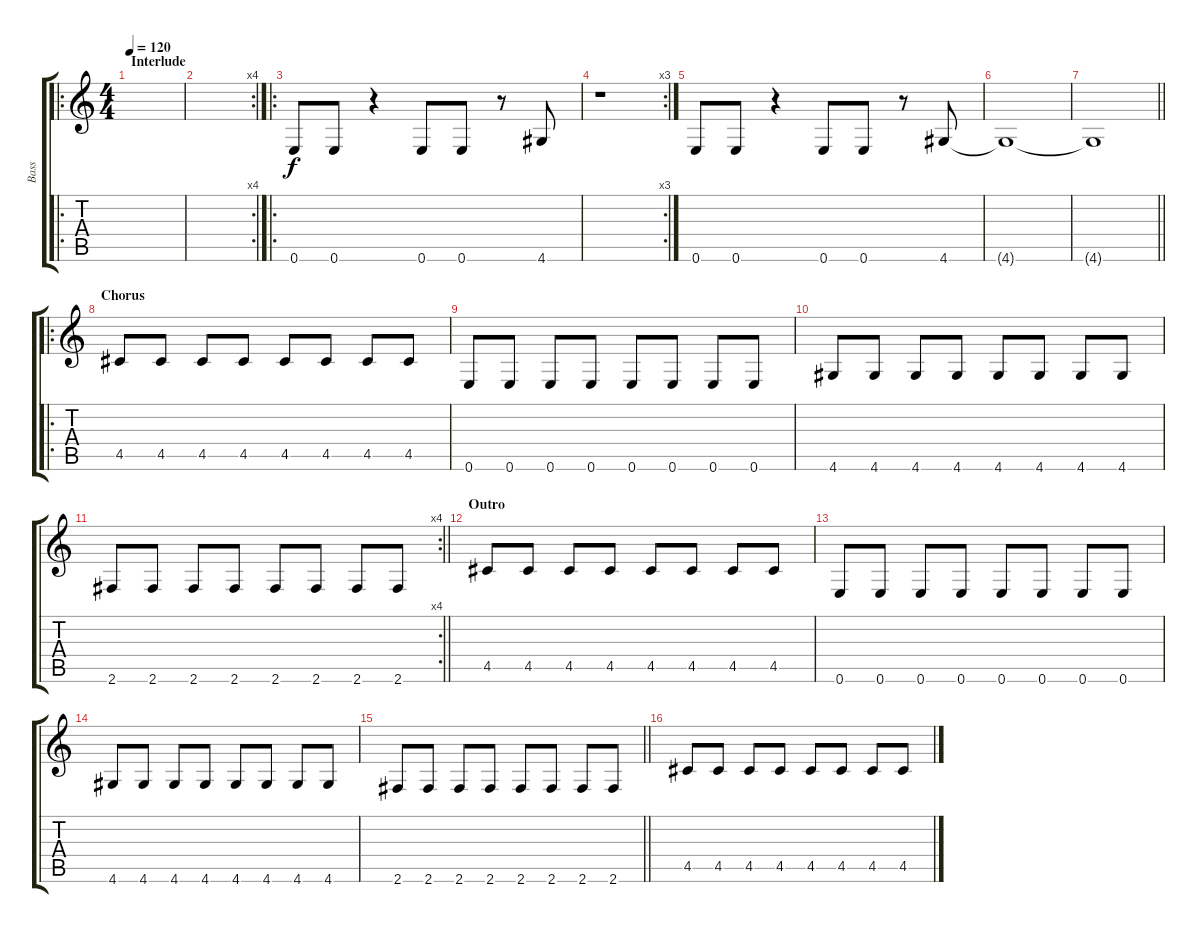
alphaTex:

\track ("Bass" "Bass") {instrument electricbasspick}
\staff {score tabs}
\tuning (E4 B3 G3 D3 A2 E2) {hide}
\ro
\ts (4 4)
\section ("" "Interlude")
\tempo 120
\clef g2
\ks c
|
\rc 4
|
\ro
0.6.8 0.6.8 r.4 0.6.8 0.6.8 r.8 4.6.8 |
\rc 3
r.1 |
0.6.8 0.6.8 r.4 0.6.8 0.6.8 r.8 4.6.8 |
4.6{t}.1 |
\barLineRight lightlight
4.6{t}.1 |
\ro
\section ("" "Chorus")
4.5.8 4.5.8 4.5.8 4.5.8 4.5.8 4.5.8 4.5.8 4.5.8 |
0.6.8 0.6.8 0.6.8 0.6.8 0.6.8 0.6.8 0.6.8 0.6.8 |
4.6.8 4.6.8 4.6.8 4.6.8 4.6.8 4.6.8 4.6.8 4.6.8 |
\rc 4
\barLineRight lightlight
2.6.8 2.6.8 2.6.8 2.6.8 2.6.8 2.6.8 2.6.8 2.6.8 |
\section ("" "Outro")
4.5.8 4.5.8 4.5.8 4.5.8 4.5.8 4.5.8 4.5.8 4.5.8 |
0.6.8 0.6.8 0.6.8 0.6.8 0.6.8 0.6.8 0.6.8 0.6.8 |
4.6.8 4.6.8 4.6.8 4.6.8 4.6.8 4.6.8 4.6.8 4.6.8 |
\barLineRight lightlight
2.6.8 2.6.8 2.6.8 2.6.8 2.6.8 2.6.8 2.6.8 2.6.8 |
4.5.8 4.5.8 4.5.8 4.5.8 4.5.8 4.5.8 4.5.8 4.5.8
